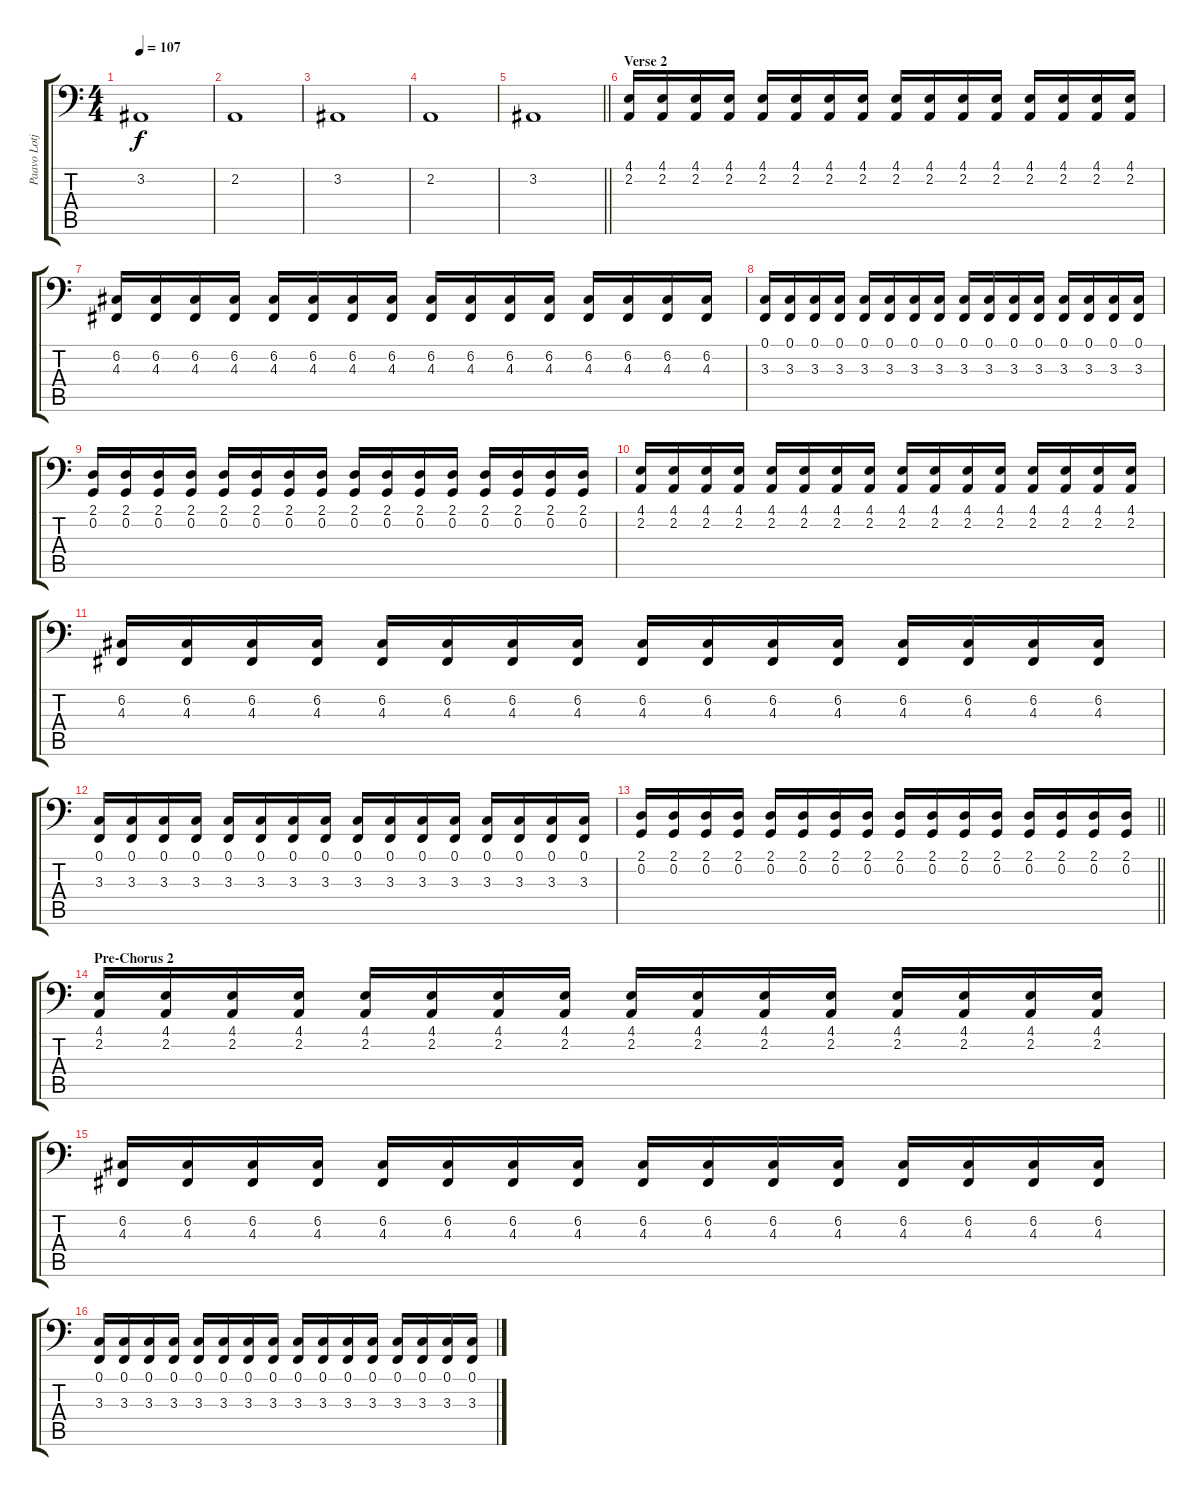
\track ("Paavo Lotjonen" "Paavo Lotj") {instrument cello}
\staff {score tabs}
\tuning (C3 G2 D2 A1 E1 B0) {hide}
\ts (4 4)
\tempo 107
\clef f4
\ks c
3.2.1{dy f} |
2.2.1 |
3.2.1 |
2.2.1 |
\barLineRight lightlight
3.2.1 |
\section ("" "Verse 2")
(4.1 2.2).16{balance 0 instrument electricbassfinger} (4.1 2.2).16 (4.1 2.2).16 (4.1 2.2).16 (4.1 2.2).16 (4.1 2.2).16 (4.1 2.2).16 (4.1 2.2).16 (4.1 2.2).16 (4.1 2.2).16 (4.1 2.2).16 (4.1 2.2).16 (4.1 2.2).16 (4.1 2.2).16 (4.1 2.2).16 (4.1 2.2).16 |
(6.2 4.3).16 (6.2 4.3).16 (6.2 4.3).16 (6.2 4.3).16 (6.2 4.3).16 (6.2 4.3).16 (6.2 4.3).16 (6.2 4.3).16 (6.2 4.3).16 (6.2 4.3).16 (6.2 4.3).16 (6.2 4.3).16 (6.2 4.3).16 (6.2 4.3).16 (6.2 4.3).16 (6.2 4.3).16 |
(0.1 3.3).16 (0.1 3.3).16 (0.1 3.3).16 (0.1 3.3).16 (0.1 3.3).16 (0.1 3.3).16 (0.1 3.3).16 (0.1 3.3).16 (0.1 3.3).16 (0.1 3.3).16 (0.1 3.3).16 (0.1 3.3).16 (0.1 3.3).16 (0.1 3.3).16 (0.1 3.3).16 (0.1 3.3).16 |
(2.1 0.2).16 (2.1 0.2).16 (2.1 0.2).16 (2.1 0.2).16 (2.1 0.2).16 (2.1 0.2).16 (2.1 0.2).16 (2.1 0.2).16 (2.1 0.2).16 (2.1 0.2).16 (2.1 0.2).16 (2.1 0.2).16 (2.1 0.2).16 (2.1 0.2).16 (2.1 0.2).16 (2.1 0.2).16 |
(4.1 2.2).16 (4.1 2.2).16 (4.1 2.2).16 (4.1 2.2).16 (4.1 2.2).16 (4.1 2.2).16 (4.1 2.2).16 (4.1 2.2).16 (4.1 2.2).16 (4.1 2.2).16 (4.1 2.2).16 (4.1 2.2).16 (4.1 2.2).16 (4.1 2.2).16 (4.1 2.2).16 (4.1 2.2).16 |
(6.2 4.3).16 (6.2 4.3).16 (6.2 4.3).16 (6.2 4.3).16 (6.2 4.3).16 (6.2 4.3).16 (6.2 4.3).16 (6.2 4.3).16 (6.2 4.3).16 (6.2 4.3).16 (6.2 4.3).16 (6.2 4.3).16 (6.2 4.3).16 (6.2 4.3).16 (6.2 4.3).16 (6.2 4.3).16 |
(0.1 3.3).16 (0.1 3.3).16 (0.1 3.3).16 (0.1 3.3).16 (0.1 3.3).16 (0.1 3.3).16 (0.1 3.3).16 (0.1 3.3).16 (0.1 3.3).16 (0.1 3.3).16 (0.1 3.3).16 (0.1 3.3).16 (0.1 3.3).16 (0.1 3.3).16 (0.1 3.3).16 (0.1 3.3).16 |
\barLineRight lightlight
(2.1 0.2).16 (2.1 0.2).16 (2.1 0.2).16 (2.1 0.2).16 (2.1 0.2).16 (2.1 0.2).16 (2.1 0.2).16 (2.1 0.2).16 (2.1 0.2).16 (2.1 0.2).16 (2.1 0.2).16 (2.1 0.2).16 (2.1 0.2).16 (2.1 0.2).16 (2.1 0.2).16 (2.1 0.2).16 |
\section ("" "Pre-Chorus 2")
(4.1 2.2).16{balance 8 instrument cello} (4.1 2.2).16 (4.1 2.2).16 (4.1 2.2).16 (4.1 2.2).16 (4.1 2.2).16 (4.1 2.2).16 (4.1 2.2).16 (4.1 2.2).16 (4.1 2.2).16 (4.1 2.2).16 (4.1 2.2).16 (4.1 2.2).16 (4.1 2.2).16 (4.1 2.2).16 (4.1 2.2).16 |
(6.2 4.3).16 (6.2 4.3).16 (6.2 4.3).16 (6.2 4.3).16 (6.2 4.3).16 (6.2 4.3).16 (6.2 4.3).16 (6.2 4.3).16 (6.2 4.3).16 (6.2 4.3).16 (6.2 4.3).16 (6.2 4.3).16 (6.2 4.3).16 (6.2 4.3).16 (6.2 4.3).16 (6.2 4.3).16 |
(0.1 3.3).16 (0.1 3.3).16 (0.1 3.3).16 (0.1 3.3).16 (0.1 3.3).16 (0.1 3.3).16 (0.1 3.3).16 (0.1 3.3).16 (0.1 3.3).16 (0.1 3.3).16 (0.1 3.3).16 (0.1 3.3).16 (0.1 3.3).16 (0.1 3.3).16 (0.1 3.3).16 (0.1 3.3).16
